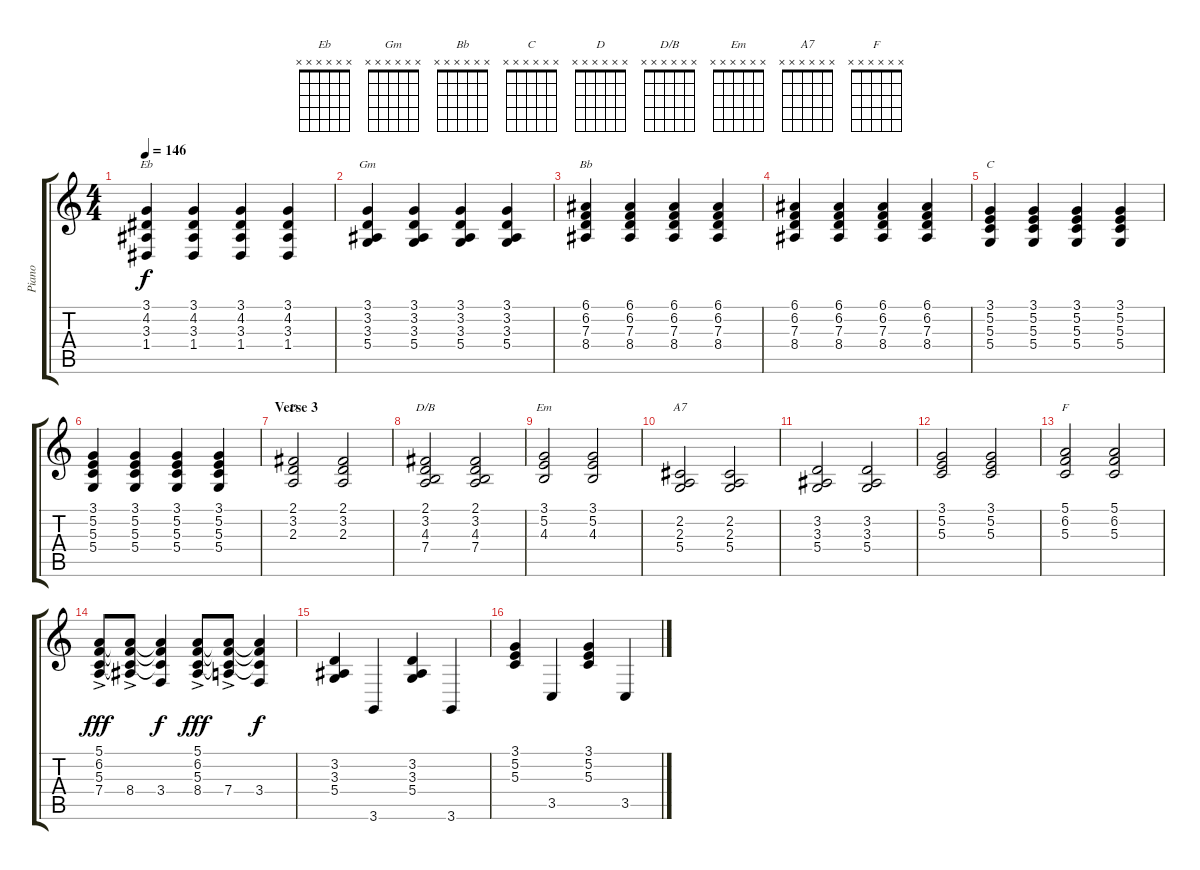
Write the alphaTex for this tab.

\track ("Piano" "Piano") {instrument acousticgrandpiano}
\staff {score tabs}
\tuning (E4 B3 G3 D3 A2 E2) {hide}
\chord ("Eb" x x x x x x)
\chord ("Gm" x x x x x x)
\chord ("Bb" x x x x x x)
\chord ("C" x x x x x x)
\chord ("D" x x x x x x)
\chord ("D/B" x x x x x x)
\chord ("Em" x x x x x x)
\chord ("A7" x x x x x x)
\chord ("F" x x x x x x)
\ts (4 4)
\tempo 146
\clef g2
\ks c
(3.1 4.2 3.3 1.4).4{ch "Eb" dy f} (3.1 4.2 3.3 1.4).4 (3.1 4.2 3.3 1.4).4 (3.1 4.2 3.3 1.4).4 |
(3.1 3.2 3.3 5.4).4{ch "Gm"} (3.1 3.2 3.3 5.4).4 (3.1 3.2 3.3 5.4).4 (3.1 3.2 3.3 5.4).4 |
(6.1 6.2 7.3 8.4).4{ch "Bb"} (6.1 6.2 7.3 8.4).4 (6.1 6.2 7.3 8.4).4 (6.1 6.2 7.3 8.4).4 |
(6.1 6.2 7.3 8.4).4 (6.1 6.2 7.3 8.4).4 (6.1 6.2 7.3 8.4).4 (6.1 6.2 7.3 8.4).4 |
(3.1 5.2 5.3 5.4).4{ch "C"} (3.1 5.2 5.3 5.4).4 (3.1 5.2 5.3 5.4).4 (3.1 5.2 5.3 5.4).4 |
(3.1 5.2 5.3 5.4).4 (3.1 5.2 5.3 5.4).4 (3.1 5.2 5.3 5.4).4 (3.1 5.2 5.3 5.4).4 |
\section ("" "Verse 3")
(2.1 3.2 2.3).2{ch "D" volume 13} (2.1 3.2 2.3).2 |
(2.1 3.2 4.3 7.4).2{ch "D/B"} (2.1 3.2 4.3 7.4).2 |
(3.1 5.2 4.3).2{ch "Em"} (3.1 5.2 4.3).2 |
(2.2 2.3 5.4).2{ch "A7"} (2.2 2.3 5.4).2 |
(3.2 3.3 5.4).2 (3.2 3.3 5.4).2 |
(3.1 5.2 5.3).2 (3.1 5.2 5.3).2 |
(5.1 6.2 5.3).2{ch "F"} (5.1 6.2 5.3).2 |
(5.1 6.2 5.3 7.4{ac}).8{dy fff} (5.1{t} 6.2{t} 5.3{t} 8.4{ac}).8 (5.1{t} 6.2{t} 5.3{t} 3.4).4{dy f} (5.1 6.2 5.3 8.4{ac}).8{dy fff} (5.1{t} 6.2{t} 5.3{t} 7.4{ac}).8 (5.1{t} 6.2{t} 5.3{t} 3.4).4{dy f} |
(3.2 3.3 5.4).4{volume 9} 3.6.4 (3.2 3.3 5.4).4 3.6.4 |
(3.1 5.2 5.3).4 3.5.4 (3.1 5.2 5.3).4 3.5.4
